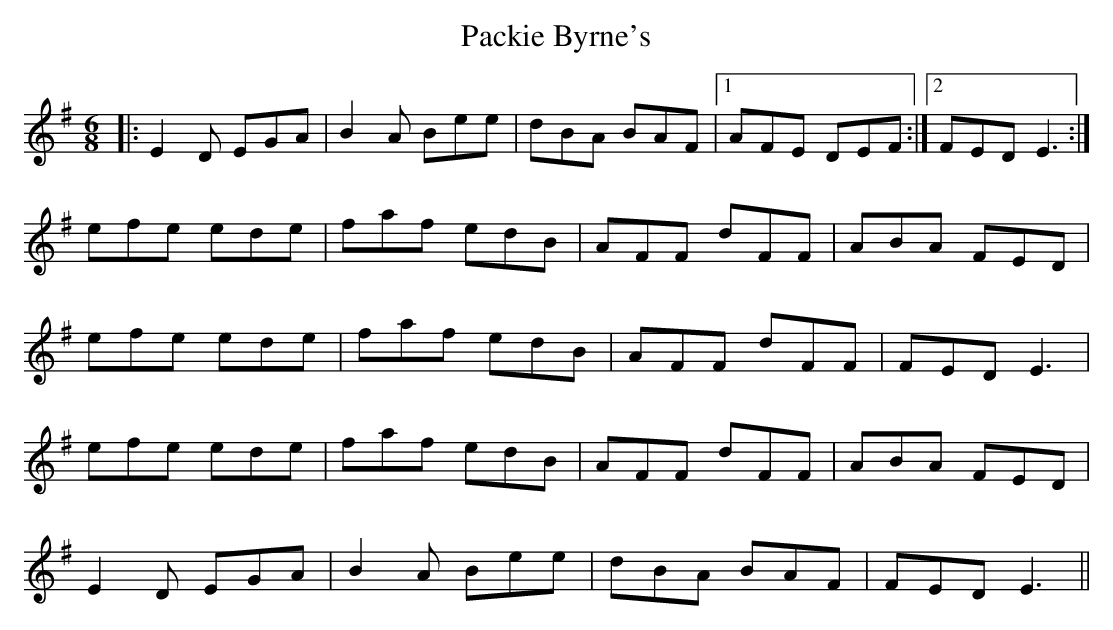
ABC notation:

X:1
T:Packie Byrne's
M:6/8
L:1/8
K:G
|:E2D EGA|B2A Bee|dBA BAF|1 AFE DEF:|2 FED E3:|!
efe ede|faf edB|AFF dFF|ABA FED|!
efe ede|faf edB|AFF dFF|FED E3|!
efe ede|faf edB|AFF dFF|ABA FED|!
E2D EGA|B2A Bee|dBA BAF|FED E3||!
